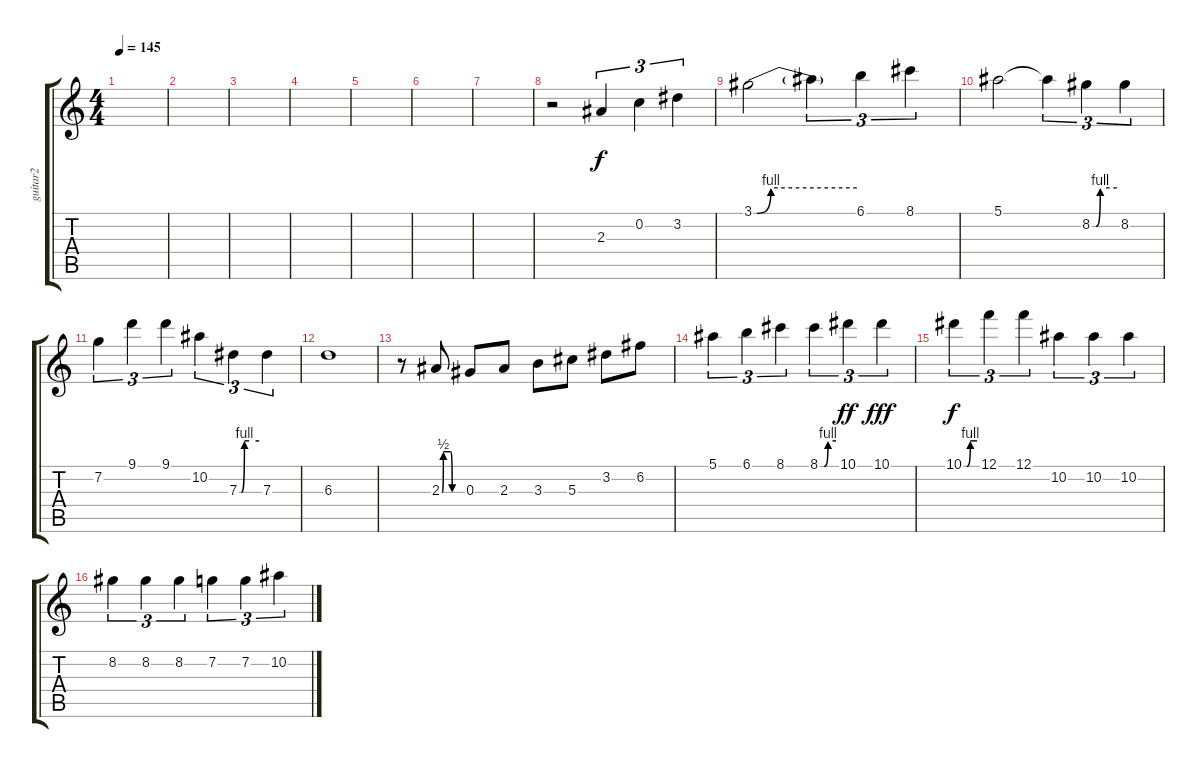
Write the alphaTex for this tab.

\track ("guitar2" "guitar2") {instrument acousticguitarnylon}
\staff {score tabs}
\tuning (F4 C4 Ab3 Eb3 Bb2 F2) {hide}
\ts (4 4)
\tempo 145
\clef g2
\ks c
|
|
|
|
|
|
|
r.2 2.3.4{tu (3 2)} 0.2.4{tu (3 2)} 3.2.4{tu (3 2)} |
3.1{be (custom 0 0 2 0 10 4 60 4)}.2 3.1{t}.4{tu (3 2)} 6.1.4{tu (3 2)} 8.1.4{tu (3 2)} |
5.1.2 5.1{t}.4{tu (3 2)} 8.2{be (custom 0 0 10 0 20 4 60 4)}.4{tu (3 2)} 8.2.4{tu (3 2)} |
7.2.4{tu (3 2)} 9.1.4{tu (3 2)} 9.1.4{tu (3 2)} 10.2.4{tu (3 2)} 7.3{be (custom 0 0 7 0 16 4 30 4 60 4)}.4{tu (3 2)} 7.3.4{tu (3 2)} |
6.3.1 |
r.8 2.3{be (custom 0 0 2 0 5 2 26 2 31 0 60 0)}.8 0.3.8 2.3.8 3.3.8 5.3.8 3.2.8 6.2.8 |
5.1.4{tu (3 2)} 6.1.4{tu (3 2)} 8.1.4{tu (3 2)} 8.1{be (custom 0 0 16 0 30 4 60 4)}.4{tu (3 2)} 10.1.4{tu (3 2) dy ff} 10.1.4{tu (3 2) dy fff} |
10.1{be (custom 0 0 14 0 30 4 60 4)}.4{tu (3 2) dy f} 12.1.4{tu (3 2)} 12.1.4{tu (3 2)} 10.2.4{tu (3 2)} 10.2.4{tu (3 2)} 10.2.4{tu (3 2)} |
8.2.4{tu (3 2)} 8.2.4{tu (3 2)} 8.2.4{tu (3 2)} 7.2.4{tu (3 2)} 7.2.4{tu (3 2)} 10.2.4{tu (3 2)}
